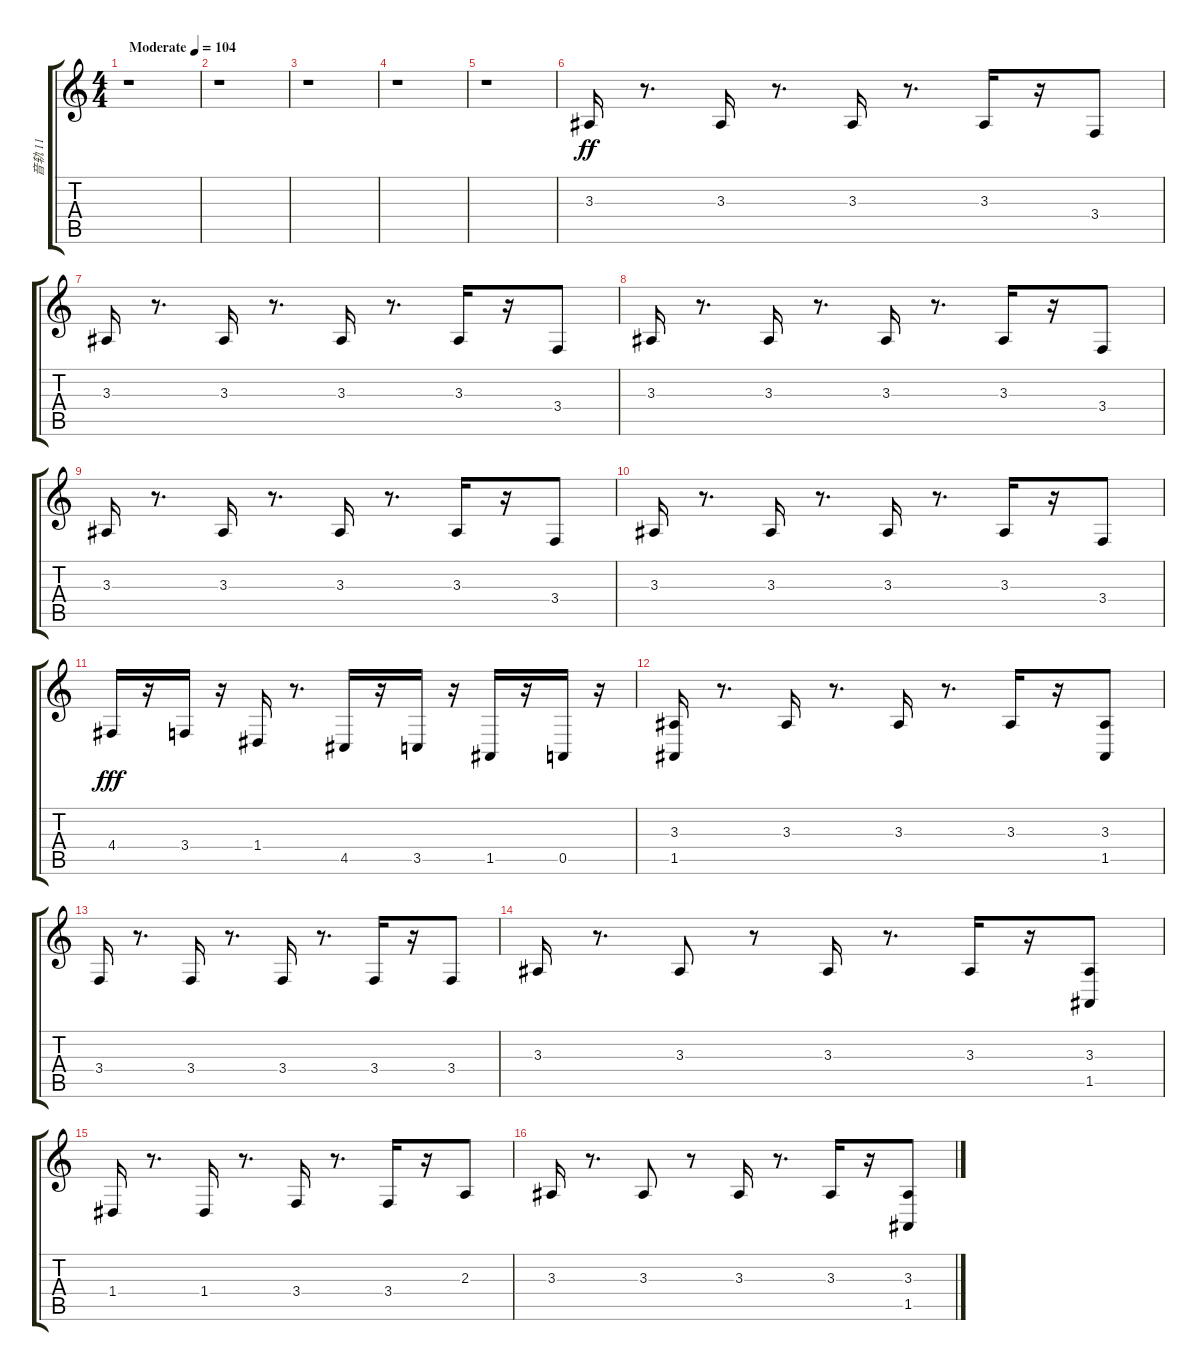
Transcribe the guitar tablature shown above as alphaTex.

\track ("音轨 11" "音轨 11") {instrument stringensemble1}
\staff {score tabs}
\tuning (E4 B3 G3 D3 A2 E2) {hide}
\ts (4 4)
\tempo (104 "Moderate")
\clef g2
\ks c
r.1{dy ff instrument stringensemble1} |
r.1 |
r.1 |
r.1 |
r.1 |
3.3.16 r.8{d} 3.3.16 r.8{d} 3.3.16 r.8{d} 3.3.16 r.16 3.4.8 |
3.3.16{txt ""} r.8{d} 3.3.16 r.8{d} 3.3.16 r.8{d} 3.3.16 r.16 3.4.8 |
3.3.16 r.8{d} 3.3.16 r.8{d} 3.3.16 r.8{d} 3.3.16 r.16 3.4.8 |
3.3.16 r.8{d} 3.3.16 r.8{d} 3.3.16 r.8{d} 3.3.16 r.16 3.4.8 |
3.3.16 r.8{d} 3.3.16 r.8{d} 3.3.16 r.8{d} 3.3.16 r.16 3.4.8 |
4.4.16{dy fff} r.16 3.4.16 r.16 1.4.16 r.8{d} 4.5.16 r.16 3.5.16 r.16 1.5.16 r.16 0.5.16 r.16 |
(3.3 1.5).16 r.8{d} 3.3.16 r.8{d} 3.3.16 r.8{d} 3.3.16 r.16 (3.3 1.5).8 |
3.4.16 r.8{d} 3.4.16 r.8{d} 3.4.16 r.8{d} 3.4.16 r.16 3.4.8 |
3.3.16 r.8{d} 3.3.8 r.8 3.3.16 r.8{d} 3.3.16 r.16 (3.3 1.5).8 |
1.4.16 r.8{d} 1.4.16 r.8{d} 3.4.16 r.8{d} 3.4.16 r.16 2.3.8 |
3.3.16 r.8{d} 3.3.8 r.8 3.3.16 r.8{d} 3.3.16 r.16 (3.3 1.5).8
